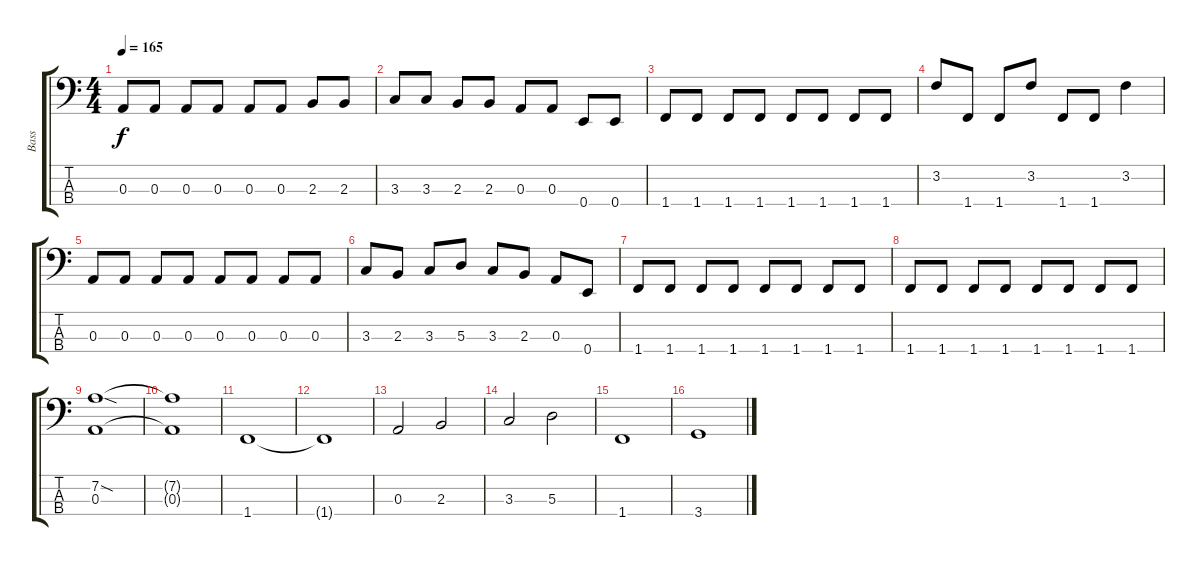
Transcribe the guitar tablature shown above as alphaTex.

\track ("Bass " "Bass ") {instrument electricbassfinger}
\staff {score tabs}
\tuning (G2 D2 A1 E1) {hide}
\ts (4 4)
\tempo 165
\clef f4
\ks c
0.3.8{dy f instrument electricbassfinger} 0.3.8 0.3.8 0.3.8 0.3.8 0.3.8 2.3.8 2.3.8 |
3.3.8 3.3.8 2.3.8 2.3.8 0.3.8 0.3.8 0.4.8 0.4.8 |
1.4.8 1.4.8 1.4.8 1.4.8 1.4.8 1.4.8 1.4.8 1.4.8 |
3.2.8 1.4.8 1.4.8 3.2.8 1.4.8 1.4.8 3.2.4 |
0.3.8 0.3.8 0.3.8 0.3.8 0.3.8 0.3.8 0.3.8 0.3.8 |
3.3.8 2.3.8 3.3.8 5.3.8 3.3.8 2.3.8 0.3.8 0.4.8 |
1.4.8 1.4.8 1.4.8 1.4.8 1.4.8 1.4.8 1.4.8 1.4.8 |
1.4.8 1.4.8 1.4.8 1.4.8 1.4.8 1.4.8 1.4.8 1.4.8 |
(7.2{sod} 0.3).1 |
(7.2{t} 0.3{t}).1 |
1.4.1 |
1.4{t}.1 |
0.3.2 2.3.2 |
3.3.2 5.3.2 |
1.4.1 |
3.4.1
